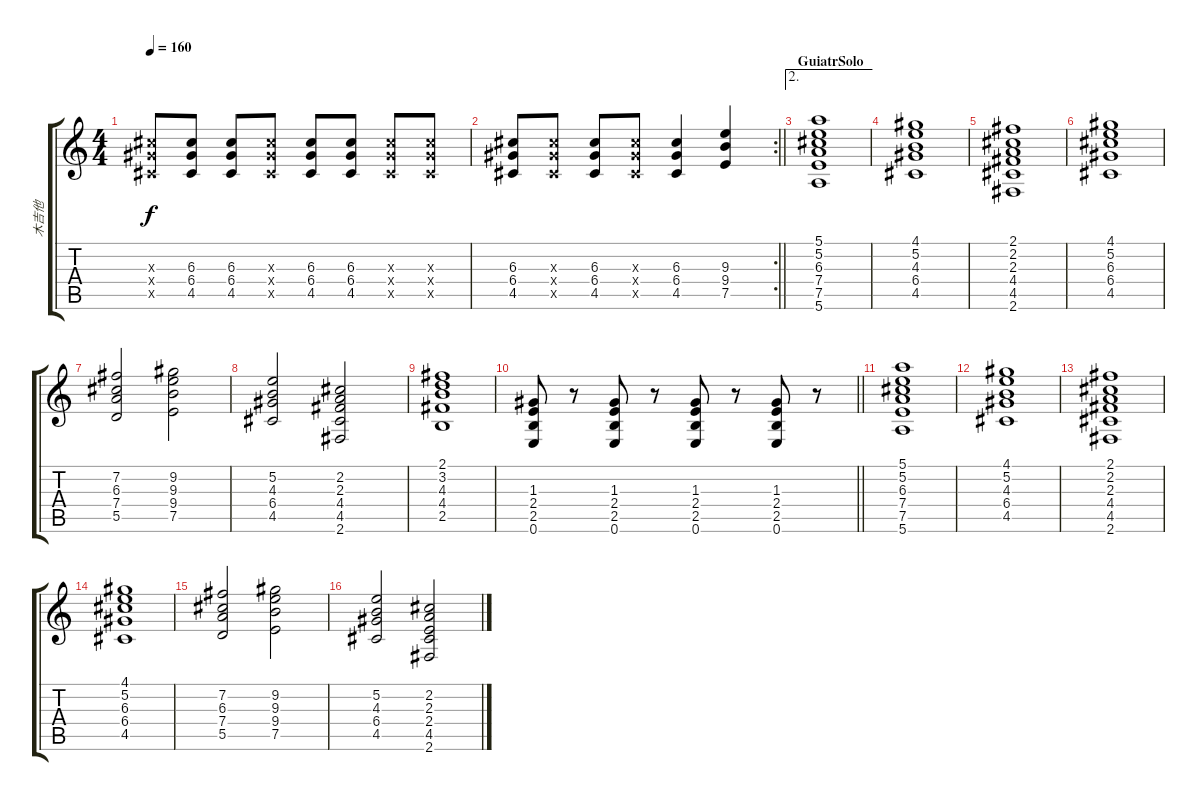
\track ("木吉他" "木吉他") {instrument acousticguitarsteel}
\staff {score tabs}
\tuning (E4 B3 G3 D3 A2 E2) {hide}
\ts (4 4)
\tempo 160
\clef g2
\ks c
(6.3{x} 6.4{x} 4.5{x}).8{dy f} (6.3 6.4 4.5).8 (6.3 6.4 4.5).8 (6.3{x} 6.4{x} 4.5{x}).8 (6.3 6.4 4.5).8 (6.3 6.4 4.5).8 (6.3{x} 6.4{x} 4.5{x}).8 (6.3{x} 6.4{x} 4.5{x}).8 |
\rc 2
\barLineRight lightlight
(6.3 6.4 4.5).8 (6.3{x} 6.4{x} 4.5{x}).8 (6.3 6.4 4.5).8 (6.3{x} 6.4{x} 4.5{x}).8 (6.3 6.4 4.5).4 (9.3 9.4 7.5).4 |
\ae 2
\section ("" "GuiatrSolo")
(5.1 5.2 6.3 7.4 7.5 5.6).1{instrument distortionguitar} |
(4.1 5.2 4.3 6.4 4.5).1 |
(2.1 2.2 2.3 4.4 4.5 2.6).1 |
(4.1 5.2 6.3 6.4 4.5).1 |
(7.2 6.3 7.4 5.5).2 (9.2 9.3 9.4 7.5).2 |
(5.2 4.3 6.4 4.5).2 (2.2 2.3 4.4 4.5 2.6).2 |
(2.1 3.2 4.3 4.4 2.5).1 |
\barLineRight lightlight
(1.3 2.4 2.5 0.6).8 r.8 (1.3 2.4 2.5 0.6).8 r.8 (1.3 2.4 2.5 0.6).8 r.8 (1.3 2.4 2.5 0.6).8 r.8 |
(5.1 5.2 6.3 7.4 7.5 5.6).1 |
(4.1 5.2 4.3 6.4 4.5).1 |
(2.1 2.2 2.3 4.4 4.5 2.6).1 |
(4.1 5.2 6.3 6.4 4.5).1 |
(7.2 6.3 7.4 5.5).2 (9.2 9.3 9.4 7.5).2 |
(5.2 4.3 6.4 4.5).2 (2.2 2.3 2.4 4.5 2.6).2
